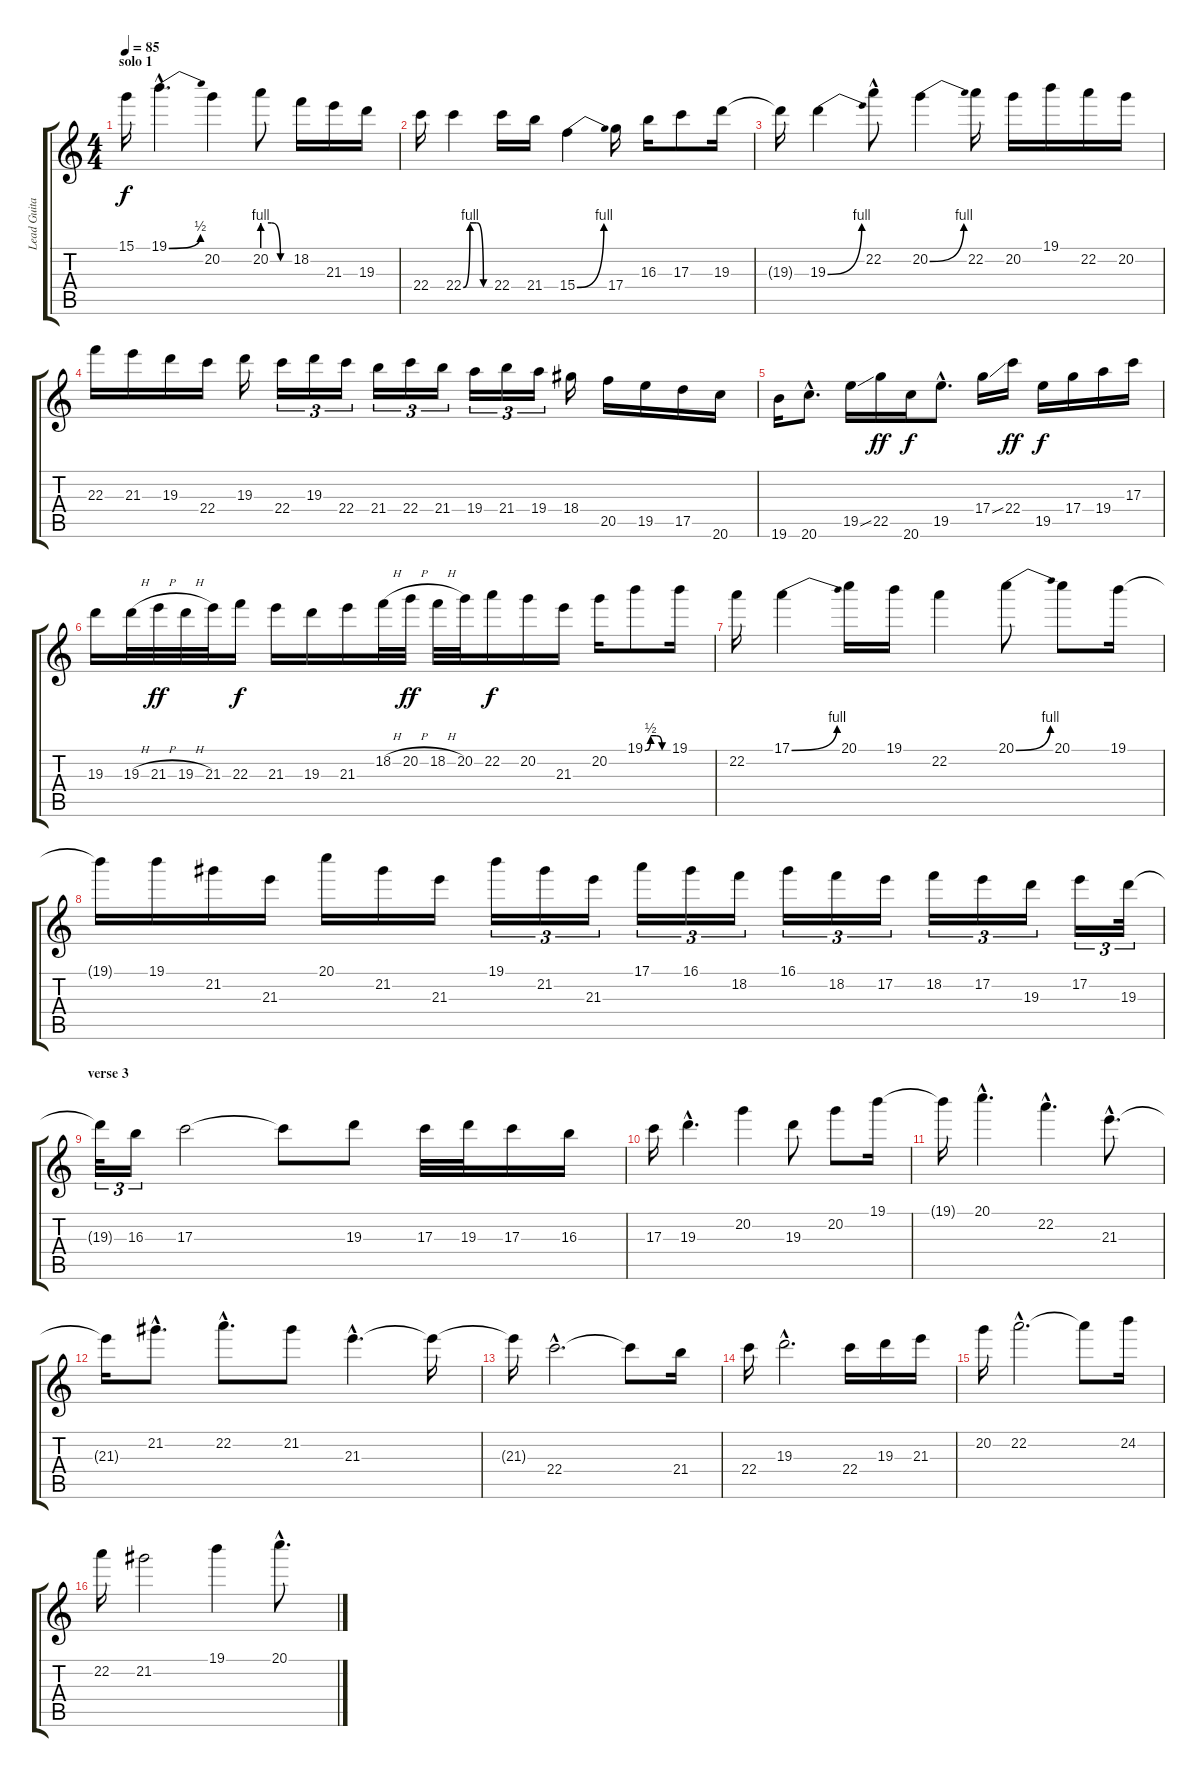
\track ("Lead Guitar 2" "Lead Guita") {instrument overdrivenguitar}
\staff {score tabs}
\tuning (E4 B3 G3 D3 A2 E2) {hide}
\ts (4 4)
\section ("" "solo 1")
\tempo 85
\clef g2
\ks c
15.1.16{dy f} 19.1{be (bend 0 0 60 2) hac}.4{d} 20.2.4 20.2{be (custom 0 4 20 4 40 0 60 0)}.8 18.2.16 21.3.16 19.3.16 |
22.4.16 22.4{be (custom 0 0 15 4 30 4 45 0 60 0)}.4 22.4.16 21.4.16 15.4{be (bend 0 0 60 4)}.4 17.4.16 16.3.16 17.3.8 19.3.16 |
19.3{t}.16 19.3{be (bend 0 0 60 4)}.4 22.2{hac}.8 20.2{be (bend 0 0 60 4)}.4 22.2.16 20.2.16 19.1.16 22.2.16 20.2.16 |
22.3.16 21.3.16 19.3.16 22.4.16 19.3.16 22.4.16{tu (3 2)} 19.3.16{tu (3 2)} 22.4.16{tu (3 2)} 21.4.16{tu (3 2)} 22.4.16{tu (3 2)} 21.4.16{tu (3 2)} 19.4.16{tu (3 2)} 21.4.16{tu (3 2)} 19.4.16{tu (3 2)} 18.4.16 20.5.16 19.5.16 17.5.16 20.6.16 |
19.6.16 20.6{hac}.8{d} 19.5{ss}.16 22.5.16{dy ff} 20.6.16{dy f} 19.5{hac}.8{d} 17.4{ss}.16 22.4.16{dy ff} 19.5.16{dy f} 17.4.16 19.4.16 17.3.16 |
19.3.16 19.3{h}.32 21.3{h}.32{dy ff} 19.3{h}.32 21.3.32 22.3.16{dy f} 21.3.16 19.3.16 21.3.16 18.2{h}.32 20.2{h}.32{dy ff} 18.2{h}.32 20.2.32 22.2.16{dy f} 20.2.16 21.3.16 20.2.16 19.1{be (custom 0 0 15 2 30 2 45 0 60 0)}.8 19.1.16 |
22.2.16 17.1{be (bend 0 0 60 4)}.4 20.1.16 19.1.16 22.2.4 20.1{be (bend 0 0 60 4)}.8 20.1.8 19.1.16 |
19.1{t}.16 19.1.16 21.2.16 21.3.16 20.1.16 21.2.16 21.3.16 19.1.16{tu (3 2)} 21.2.16{tu (3 2)} 21.3.16{tu (3 2)} 17.1.16{tu (3 2)} 16.1.16{tu (3 2)} 18.2.16{tu (3 2)} 16.1.16{tu (3 2)} 18.2.16{tu (3 2)} 17.2.16{tu (3 2)} 18.2.16{tu (3 2)} 17.2.16{tu (3 2)} 19.3.16{tu (3 2)} 17.2.16{tu (3 2)} 19.3.32{tu (3 2)} |
\section ("" "verse 3")
19.3{t}.32{tu (3 2)} 16.3.16{tu (3 2)} 17.3.2{volume 6} 17.3{t}.8 19.3.8 17.3.32 19.3.32 17.3.16 16.3.16 |
17.3.16 19.3{hac}.4{d} 20.2.4 19.3.8 20.2.8 19.1.16 |
19.1{t}.16 20.1{hac}.4{d} 22.2{hac}.4{d} 21.3{hac}.8{d} |
21.3{t}.16 21.2{hac}.8{d} 22.2{hac}.8{d} 21.2.8 21.3{hac}.4{d} 21.3{t}.16 |
21.3{t}.16 22.4{hac}.2{d} 22.4{t}.8 21.4.16 |
22.4.16 19.3{hac}.2{d} 22.4.16 19.3.16 21.3.16 |
20.2.16 22.2{hac}.2{d} 22.2{t}.8 24.2.16 |
22.2.16 21.2.2 19.1.4 20.1{hac}.8{d}
